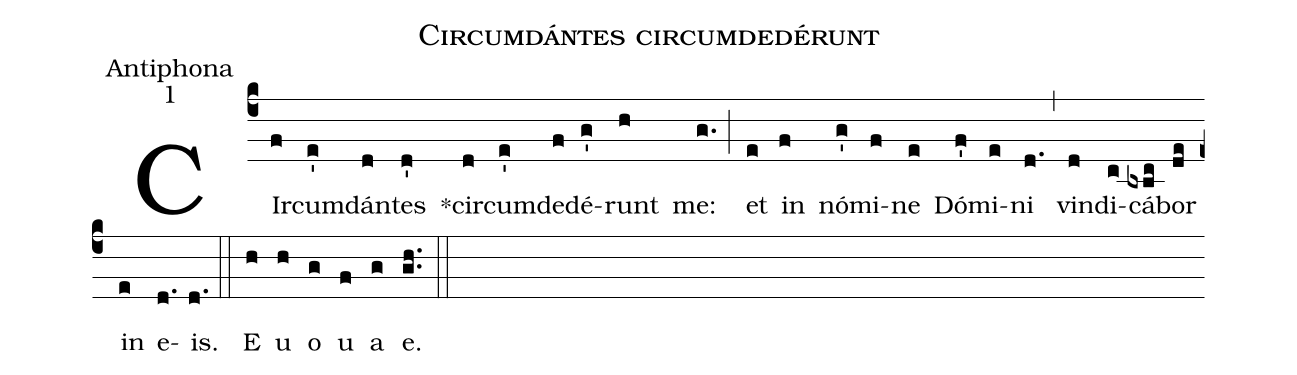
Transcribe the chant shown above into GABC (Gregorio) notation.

name:Circumdántes circumdedérunt;
office-part:Antiphona;
mode:1;
%%
(c4) CIr(f)cum(e')dán(d)tes(d') *cir(d)cum(e')de(f)dé(g')runt(h) me:(g.) (;) et(e) in(f) nó(g')mi(f)ne(e) Dó(f')mi(e)ni(d.) (,) vin(d)di(c)cá(bxbc)bor(de) in(e) e(d.)is.(d.)  (::)E(h) u(h) o(g) u(f) a(g) e.(g.h.) (::)
